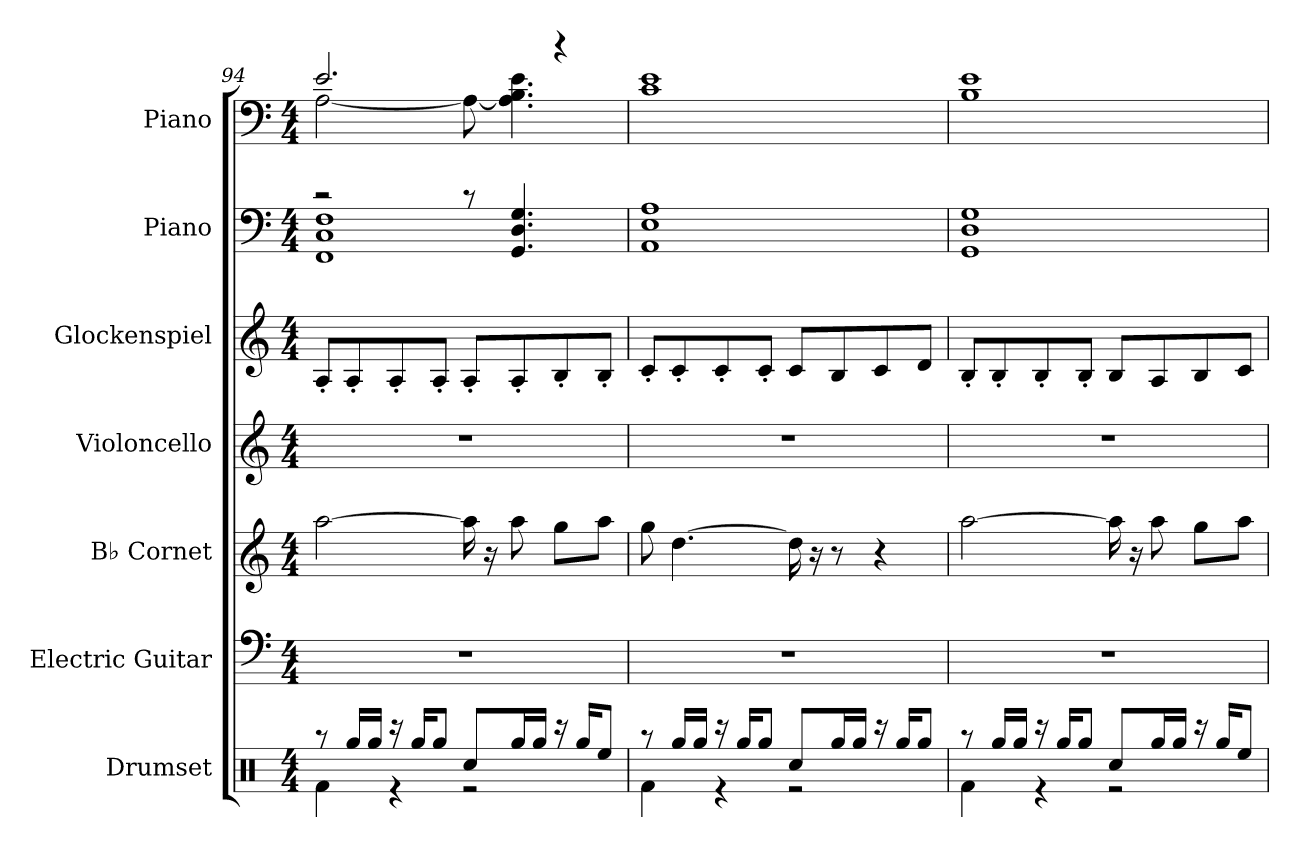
**kern	**kern	**kern	**kern	**kern	**kern	**kern
*part7	*part6	*part5	*part4	*part3	*part2	*part1
*staff7	*staff6	*staff5	*staff4	*staff3	*staff2	*staff1
*I"Drumset	*I"Electric Guitar	*I"B♭ Cornet	*I"Violoncello	*I"Glockenspiel	*I"Piano	*I"Piano
*I'Drs.	*I'El. Guit.	*I'B♭ Cnt.	*I'Vc.	*I'Glk.	*I'Pno.	*I'Pno.
!!LO:PB:g=z
*clefX	*clefF5	*clefG2	*clefG2	*clefG2	*clefF4	*clefF4
*	*	*ITrd1c2	*	*ITrd-14c-24	*	*
*k[]	*k[]	*k[b-e-]	*k[]	*k[]	*k[]	*k[]
*M4/4	*M4/4	*M4/4	*M4/4	*M4/4	*M4/4	*M4/4
=94	=94	=94	=94	=94	=94	=94
*^	*	*	*	*	*^	*^
8r	4Rf\	1r	[2gg\	1r	8aa'/L	2r	1FF 1C 1F	2.e/	[2A\
16Rgg/LL	.	.	.	.	8aa'/	.	.	.	.
16Rgg/JJ	.	.	.	.	.	.	.	.	.
16r	4r	.	.	.	8aa'/	.	.	.	.
16Rgg/KL	.	.	.	.	.	.	.	.	.
8Rgg/J	.	.	.	.	8aa'/J	.	.	.	.
8Rcc/L	2r	.	16gg\]	.	8aa'/L	8r	.	.	8A\_
.	.	.	16r	.	.	.	.	.	.
16Rgg/L	.	.	8gg\	.	8aa'/	4.GG/ 4.D/ 4.G/	.	.	4.A\] 4.B\ 4.e\
16Rgg/JJ	.	.	.	.	.	.	.	.	.
16r	.	.	8ff\L	.	8bb'/	.	.	4r	.
16Rgg/KL	.	.	.	.	.	.	.	.	.
8Ree/J	.	.	8gg\J	.	8bb'/J	.	.	.	.
*	*	*	*	*	*	*v	*v	*	*
*	*	*	*	*	*	*	*v	*v
=95	=95	=95	=95	=95	=95	=95	=95
8r	4Rf\	1r	8ff\	1r	8ccc'/L	1AA 1E 1A	1c 1e
16Rgg/LL	.	.	[4.cc\	.	8ccc'/	.	.
16Rgg/JJ	.	.	.	.	.	.	.
16r	4r	.	.	.	8ccc'/	.	.
16Rgg/KL	.	.	.	.	.	.	.
8Rgg/J	.	.	.	.	8ccc'/J	.	.
8Rcc/L	2r	.	16cc\]	.	8ccc/L	.	.
.	.	.	16r	.	.	.	.
16Rgg/L	.	.	8r	.	8bb/	.	.
16Rgg/JJ	.	.	.	.	.	.	.
16r	.	.	4r	.	8ccc/	.	.
16Rgg/KL	.	.	.	.	.	.	.
8Rgg/J	.	.	.	.	8ddd/J	.	.
=96	=96	=96	=96	=96	=96	=96	=96
8r	4Rf\	1r	[2gg\	1r	8bb'/L	1GG 1D 1G	1B 1e
16Rgg/LL	.	.	.	.	8bb'/	.	.
16Rgg/JJ	.	.	.	.	.	.	.
16r	4r	.	.	.	8bb'/	.	.
16Rgg/KL	.	.	.	.	.	.	.
8Rgg/J	.	.	.	.	8bb'/J	.	.
8Rcc/L	2r	.	16gg\]	.	8bb/L	.	.
.	.	.	16r	.	.	.	.
16Rgg/L	.	.	8gg\	.	8aa/	.	.
16Rgg/JJ	.	.	.	.	.	.	.
16r	.	.	8ff\L	.	8bb/	.	.
16Rgg/KL	.	.	.	.	.	.	.
8Ree/J	.	.	8gg\J	.	8ccc/J	.	.
*v	*v	*	*	*	*	*	*
=	=	=	=	=	=	=
*-	*-	*-	*-	*-	*-	*-
